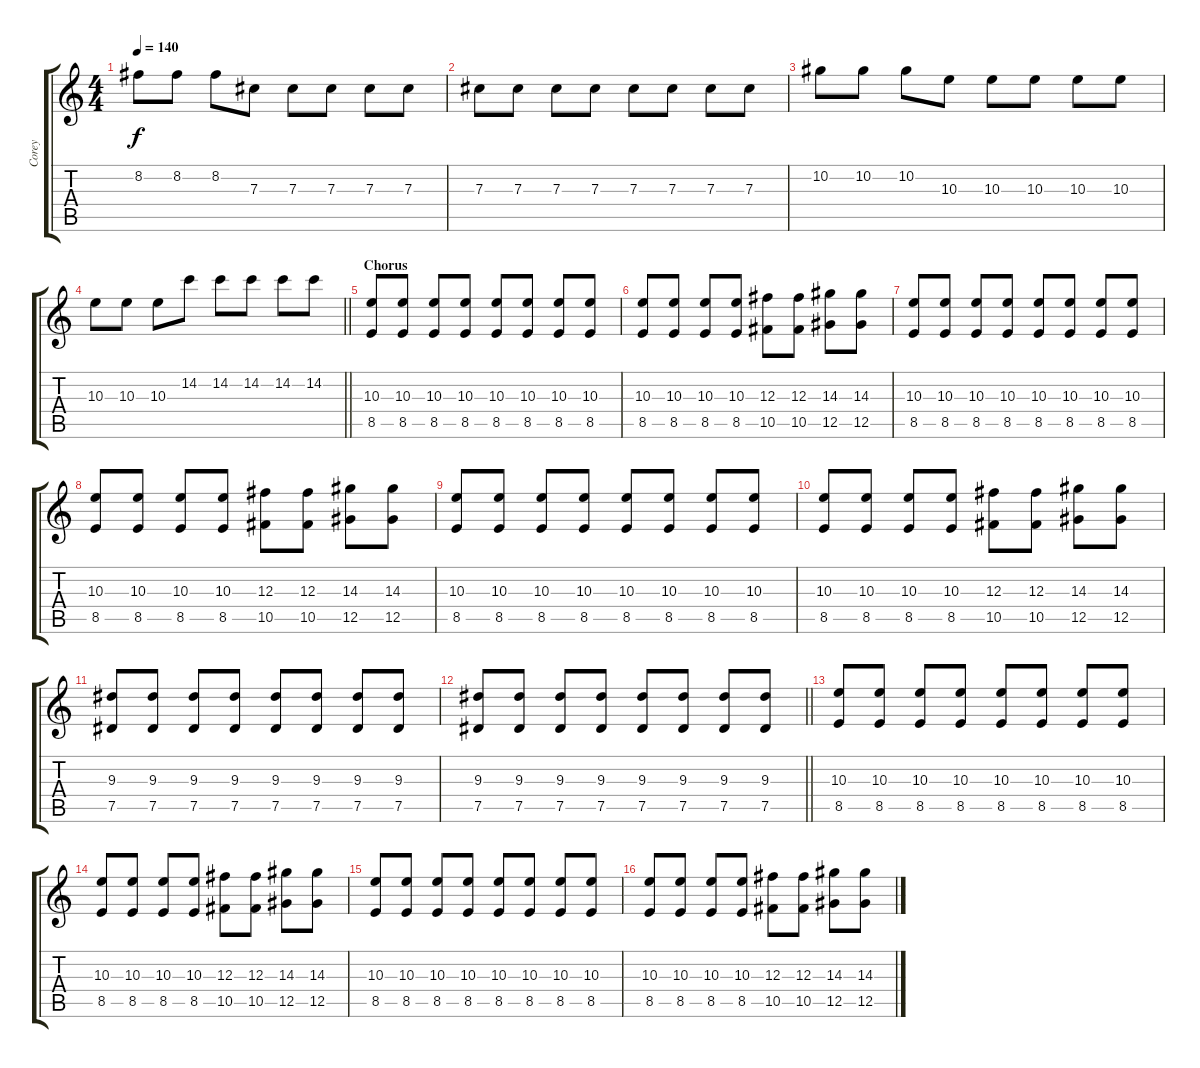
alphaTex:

\track ("Corey" "Corey") {instrument overdrivenguitar}
\staff {score tabs}
\tuning (Eb4 Bb3 Gb3 Db3 Ab2 Db2) {hide}
\ts (4 4)
\tempo 140
\clef g2
\ks c
8.2.8{dy f} 8.2.8 8.2.8 7.3.8 7.3.8 7.3.8 7.3.8 7.3.8 |
7.3.8 7.3.8 7.3.8 7.3.8 7.3.8 7.3.8 7.3.8 7.3.8 |
10.2.8 10.2.8 10.2.8 10.3.8 10.3.8 10.3.8 10.3.8 10.3.8 |
\barLineRight lightlight
10.3.8 10.3.8 10.3.8 14.2.8 14.2.8 14.2.8 14.2.8 14.2.8 |
\section ("" "Chorus")
(10.3 8.5).8 (10.3 8.5).8 (10.3 8.5).8 (10.3 8.5).8 (10.3 8.5).8 (10.3 8.5).8 (10.3 8.5).8 (10.3 8.5).8 |
(10.3 8.5).8 (10.3 8.5).8 (10.3 8.5).8 (10.3 8.5).8 (12.3 10.5).8 (12.3 10.5).8 (14.3 12.5).8 (14.3 12.5).8 |
(10.3 8.5).8 (10.3 8.5).8 (10.3 8.5).8 (10.3 8.5).8 (10.3 8.5).8 (10.3 8.5).8 (10.3 8.5).8 (10.3 8.5).8 |
(10.3 8.5).8 (10.3 8.5).8 (10.3 8.5).8 (10.3 8.5).8 (12.3 10.5).8 (12.3 10.5).8 (14.3 12.5).8 (14.3 12.5).8 |
(10.3 8.5).8 (10.3 8.5).8 (10.3 8.5).8 (10.3 8.5).8 (10.3 8.5).8 (10.3 8.5).8 (10.3 8.5).8 (10.3 8.5).8 |
(10.3 8.5).8 (10.3 8.5).8 (10.3 8.5).8 (10.3 8.5).8 (12.3 10.5).8 (12.3 10.5).8 (14.3 12.5).8 (14.3 12.5).8 |
(9.3 7.5).8 (9.3 7.5).8 (9.3 7.5).8 (9.3 7.5).8 (9.3 7.5).8 (9.3 7.5).8 (9.3 7.5).8 (9.3 7.5).8 |
\barLineRight lightlight
(9.3 7.5).8 (9.3 7.5).8 (9.3 7.5).8 (9.3 7.5).8 (9.3 7.5).8 (9.3 7.5).8 (9.3 7.5).8 (9.3 7.5).8 |
(10.3 8.5).8 (10.3 8.5).8 (10.3 8.5).8 (10.3 8.5).8 (10.3 8.5).8 (10.3 8.5).8 (10.3 8.5).8 (10.3 8.5).8 |
(10.3 8.5).8 (10.3 8.5).8 (10.3 8.5).8 (10.3 8.5).8 (12.3 10.5).8 (12.3 10.5).8 (14.3 12.5).8 (14.3 12.5).8 |
(10.3 8.5).8 (10.3 8.5).8 (10.3 8.5).8 (10.3 8.5).8 (10.3 8.5).8 (10.3 8.5).8 (10.3 8.5).8 (10.3 8.5).8 |
(10.3 8.5).8 (10.3 8.5).8 (10.3 8.5).8 (10.3 8.5).8 (12.3 10.5).8 (12.3 10.5).8 (14.3 12.5).8 (14.3 12.5).8
